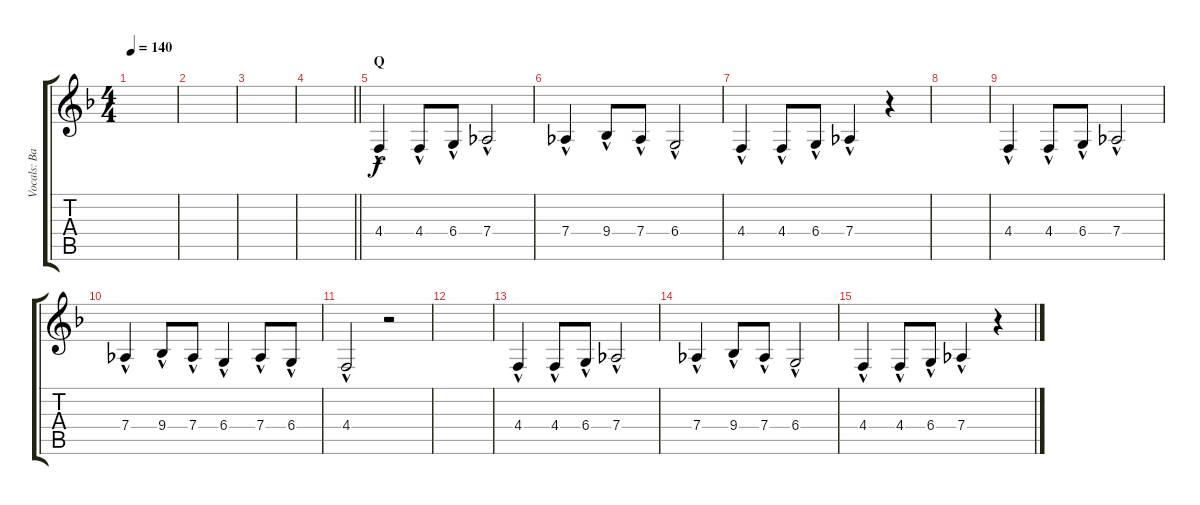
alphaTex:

\track ("Vocals: Band" "Vocals: Ba") {instrument voiceoohs}
\staff {score tabs}
\tuning (Eb4 Bb3 Gb3 Db3 Ab2 Eb2) {hide}
\ts (4 4)
\tempo 140
\clef g2
\ks f
|
|
|
\barLineRight lightlight
|
\section ("" "Q")
4.4{hac}.4 4.4{hac}.8 6.4{hac}.8 7.4{hac}.2 |
7.4{hac}.4 9.4{hac}.8 7.4{hac}.8 6.4{hac}.2 |
4.4{hac}.4 4.4{hac}.8 6.4{hac}.8 7.4{hac}.4 r.4 |
|
4.4{hac}.4 4.4{hac}.8 6.4{hac}.8 7.4{hac}.2 |
7.4{hac}.4 9.4{hac}.8 7.4{hac}.8 6.4{hac}.4 7.4{hac}.8 6.4{hac}.8 |
4.4{hac}.2 r.2 |
|
4.4{hac}.4 4.4{hac}.8 6.4{hac}.8 7.4{hac}.2 |
7.4{hac}.4 9.4{hac}.8 7.4{hac}.8 6.4{hac}.2 |
4.4{hac}.4 4.4{hac}.8 6.4{hac}.8 7.4{hac}.4 r.4
